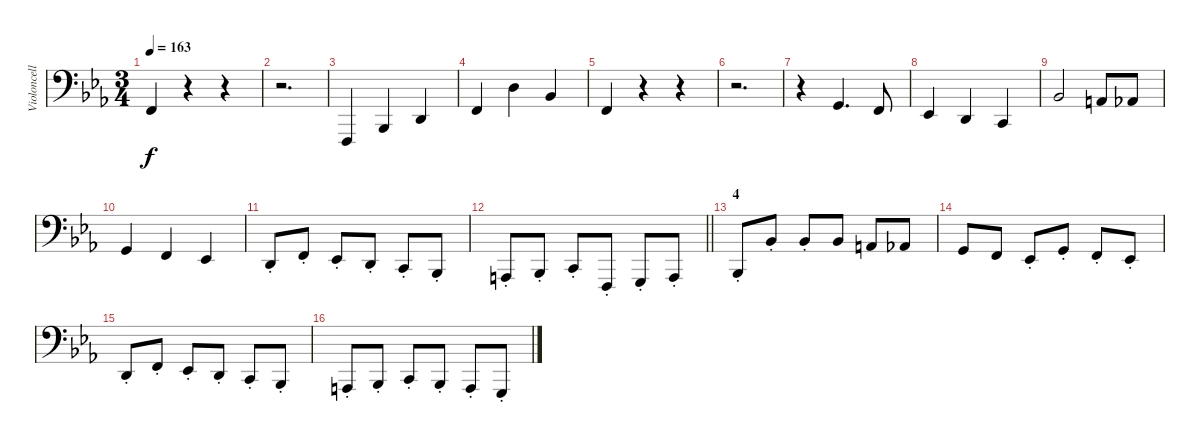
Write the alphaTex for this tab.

\track ("Violoncello" "Violoncell") {instrument cello}
\staff {score}
\tuning (G2 D2 A1 E1 B0) {hide}
\ts (3 4)
\tempo 163
\clef f4
\ks eb
3.2.4{dy f} r.4 r.4 |
r.2{d} |
1.4.4 1.3.4 0.2.4 |
3.2.4 7.1.4 3.1.4 |
3.2.4 r.4 r.4 |
r.2{d} |
r.4 0.1.4{d} 3.2.8 |
1.2.4 0.2.4 3.3.4 |
3.1.2 2.1.8 1.1.8 |
0.1.4 3.2.4 1.2.4 |
0.2{st}.8 3.2{st}.8 1.2{st}.8 0.2{st}.8 3.3{st}.8 1.3{st}.8 |
\barLineRight lightlight
5.4{st}.8 1.3{st}.8 3.3{st}.8 1.4{st}.8 3.4{st}.8 5.4{st}.8 |
\section ("" "4")
1.3{st}.8 3.1{st}.8 3.1{st}.8 3.1.8 2.1.8 1.1.8 |
0.1.8 3.2.8 1.2{st}.8 0.1{st}.8 3.2{st}.8 1.2{st}.8 |
0.2{st}.8 3.2{st}.8 1.2{st}.8 0.2{st}.8 3.3{st}.8 1.3{st}.8 |
5.4{st}.8 1.3{st}.8 3.3{st}.8 1.3{st}.8 5.4{st}.8 3.4{st}.8
